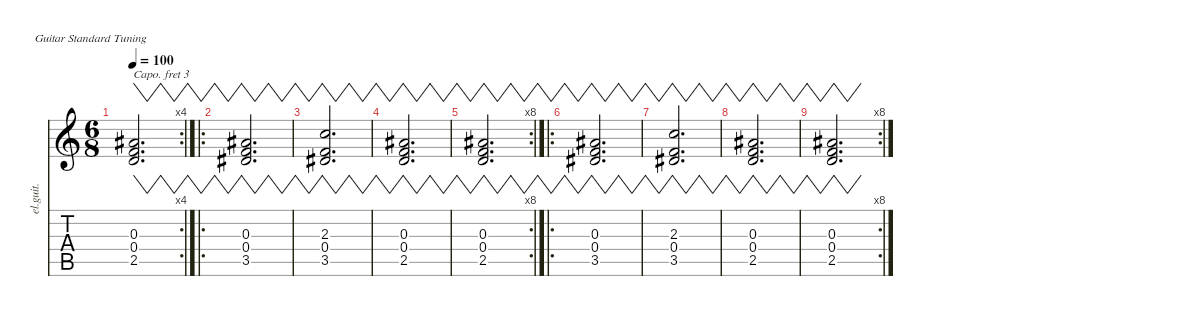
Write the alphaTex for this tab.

\defaultSystemsLayout 4
\hideDynamics
\bracketExtendMode nobrackets
\otherSystemsTrackNameOrientation horizontal
\track ("Guitar 2" "el.guit.") {instrument electricguitarclean}
\staff {score tabs}
\capo 3
\tuning (E4 B3 G3 D3 A2 E2)
\rc 4
\ts (6 8)
\tempo 100
\clef g2
\ks c
(2.5 0.4 0.3).2{vw d dy mf} |
\ro
(3.5 0.4 0.3).2{vw d} |
(3.5 0.4 2.3).2{vw d} |
(2.5 0.4 0.3).2{vw d} |
\rc 8
(2.5 0.4 0.3).2{vw d} |
\ro
(3.5 0.4 0.3).2{vw d} |
(3.5 0.4 2.3).2{vw d} |
(2.5 0.4 0.3).2{vw d} |
\rc 8
(2.5 0.4 0.3).2{vw d}
